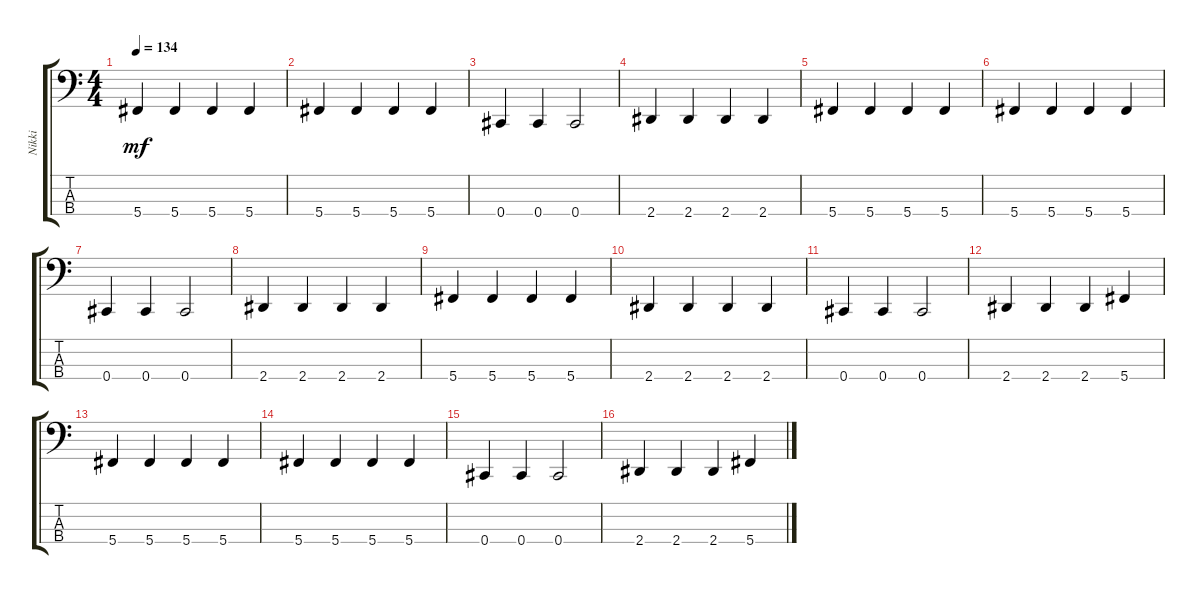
\track ("Nikki" "Nikki") {instrument electricbassfinger}
\staff {score tabs}
\tuning (Gb2 Db2 Ab1 Db1) {hide}
\ts (4 4)
\tempo 134
\clef f4
\ks c
5.4.4{dy mf} 5.4.4 5.4.4 5.4.4 |
5.4.4 5.4.4 5.4.4 5.4.4 |
0.4.4 0.4.4 0.4.2 |
2.4.4 2.4.4 2.4.4 2.4.4 |
5.4.4 5.4.4 5.4.4 5.4.4 |
5.4.4 5.4.4 5.4.4 5.4.4 |
0.4.4 0.4.4 0.4.2 |
2.4.4 2.4.4 2.4.4 2.4.4 |
5.4.4 5.4.4 5.4.4 5.4.4 |
2.4.4 2.4.4 2.4.4 2.4.4 |
0.4.4 0.4.4 0.4.2 |
2.4.4 2.4.4 2.4.4 5.4.4 |
5.4.4 5.4.4 5.4.4 5.4.4 |
5.4.4 5.4.4 5.4.4 5.4.4 |
0.4.4 0.4.4 0.4.2 |
2.4.4 2.4.4 2.4.4 5.4.4
